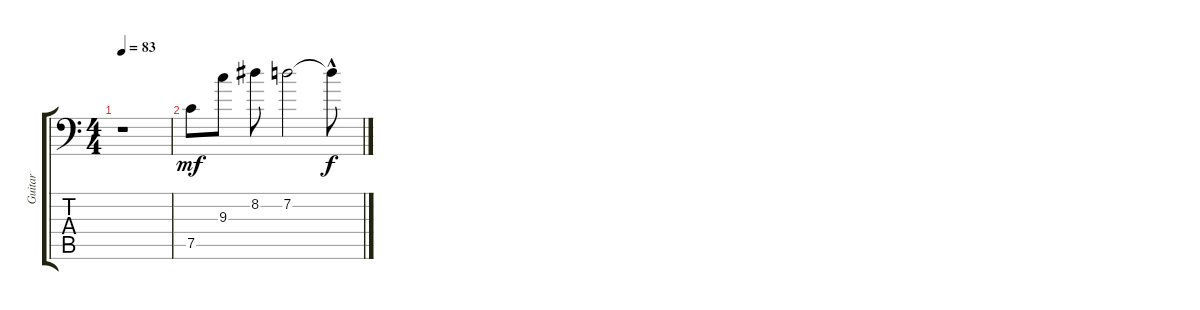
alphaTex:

\track ("Guitar" "Guitar") {instrument acousticguitarnylon}
\staff {score tabs}
\tuning (C4 G3 Eb3 Bb2 F2 Bb1) {hide}
\ts (4 4)
\tempo 83
\clef f4
\ks c
r.1{dy mp} |
7.5.8{dy mf} 9.3.8 8.2.8 7.2.2 7.2{hac t}.8{dy f}
